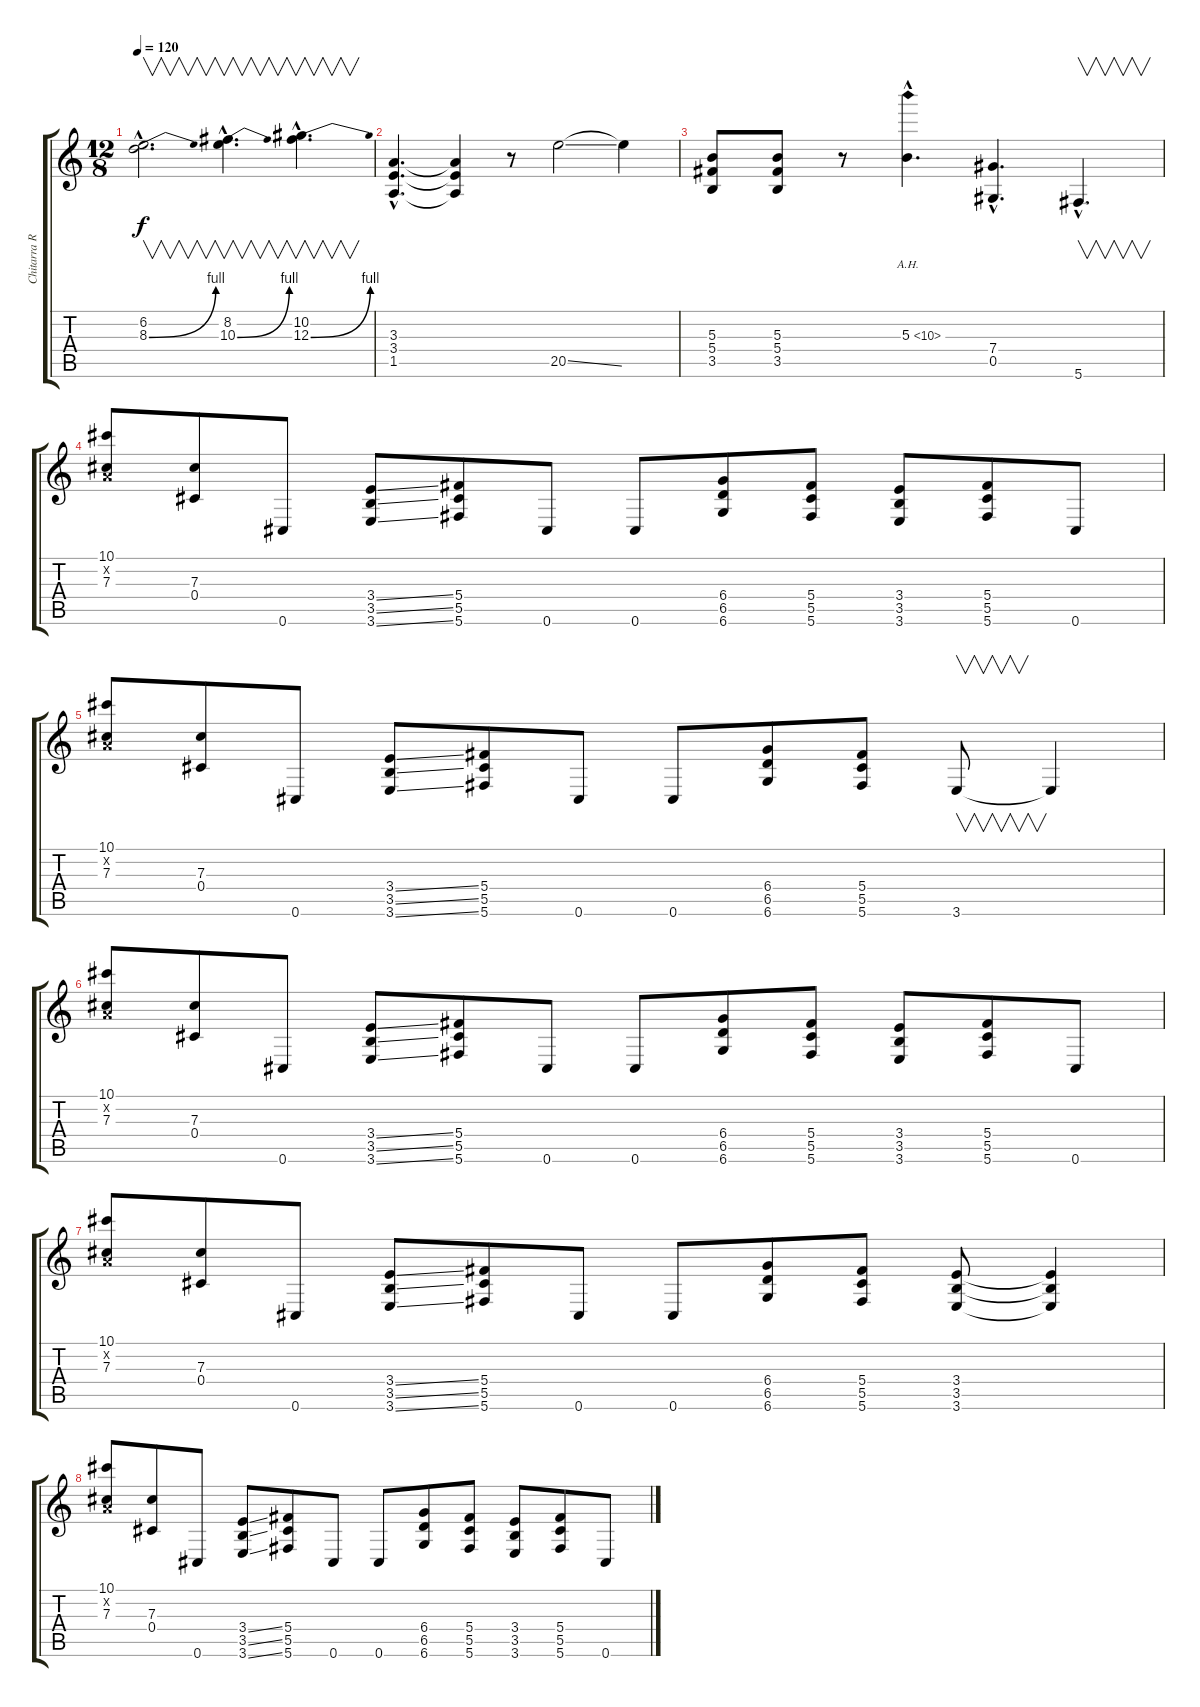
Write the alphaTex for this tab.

\track ("Chitarra Ritmica" "Chitarra R") {instrument distortionguitar}
\staff {score tabs}
\tuning (Eb4 Bb3 Gb3 Db3 Ab2 Db2) {hide}
\ts (12 8)
\tempo 120
\clef g2
\ks c
(6.2{hac} 8.3{be (bend 0 0 60 4) hac}).2{v d dy f} (8.2{hac} 10.3{be (bend 0 0 60 4) hac}).4{v d} (10.2{hac} 12.3{be (bend 0 0 60 4) hac}).4{v d} |
(3.3{hac} 3.4{hac} 1.5{hac}).4{d} (3.3{t} 3.4{t} 1.5{t}).4 r.8 20.5{ss}.2 20.5{t}.4 |
(5.3 5.4 3.5).8 (5.3 5.4 3.5).8 r.8 5.3{ah 5 hac}.4{d} (7.4{hac} 0.5{hac}).4{d} 5.6{hac}.4{v d} |
(10.1 -1.2{x} 7.3).8 (7.3 0.4).8 0.6.8 (3.4{ss} 3.5{ss} 3.6{ss}).8 (5.4 5.5 5.6).8 0.6.8 0.6.8 (6.4 6.5 6.6).8 (5.4 5.5 5.6).8 (3.4 3.5 3.6).8 (5.4 5.5 5.6).8 0.6.8 |
(10.1 -1.2{x} 7.3).8 (7.3 0.4).8 0.6.8 (3.4{ss} 3.5{ss} 3.6{ss}).8 (5.4 5.5 5.6).8 0.6.8 0.6.8 (6.4 6.5 6.6).8 (5.4 5.5 5.6).8 3.6.8{v} 3.6{t}.4 |
(10.1 -1.2{x} 7.3).8 (7.3 0.4).8 0.6.8 (3.4{ss} 3.5{ss} 3.6{ss}).8 (5.4 5.5 5.6).8 0.6.8 0.6.8 (6.4 6.5 6.6).8 (5.4 5.5 5.6).8 (3.4 3.5 3.6).8 (5.4 5.5 5.6).8 0.6.8 |
(10.1 -1.2{x} 7.3).8 (7.3 0.4).8 0.6.8 (3.4{ss} 3.5{ss} 3.6{ss}).8 (5.4 5.5 5.6).8 0.6.8 0.6.8 (6.4 6.5 6.6).8 (5.4 5.5 5.6).8 (3.4 3.5 3.6).8 (3.4{t} 3.5{t} 3.6{t}).4 |
(10.1 -1.2{x} 7.3).8 (7.3 0.4).8 0.6.8 (3.4{ss} 3.5{ss} 3.6{ss}).8 (5.4 5.5 5.6).8 0.6.8 0.6.8 (6.4 6.5 6.6).8 (5.4 5.5 5.6).8 (3.4 3.5 3.6).8 (5.4 5.5 5.6).8 0.6.8
